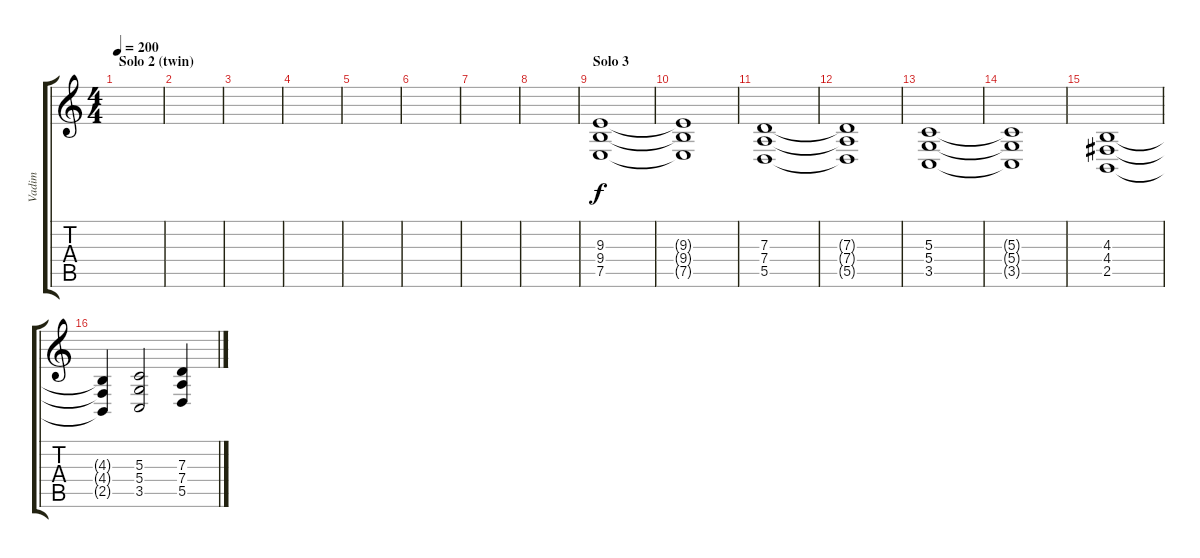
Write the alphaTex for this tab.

\track ("Vadim" "Vadim") {instrument stringensemble1}
\staff {score tabs}
\tuning (E4 B3 G3 D3 A2 E2) {hide}
\ts (4 4)
\section ("" "Solo 2 (twin)")
\tempo 200
\clef g2
\ks c
|
|
|
|
|
|
|
|
\section ("" "Solo 3")
(9.3 9.4 7.5).1 |
(9.3{t} 9.4{t} 7.5{t}).1 |
(7.3 7.4 5.5).1 |
(7.3{t} 7.4{t} 5.5{t}).1 |
(5.3 5.4 3.5).1 |
(5.3{t} 5.4{t} 3.5{t}).1 |
(4.3 4.4 2.5).1 |
(4.3{t} 4.4{t} 2.5{t}).4 (5.3 5.4 3.5).2 (7.3 7.4 5.5).4
